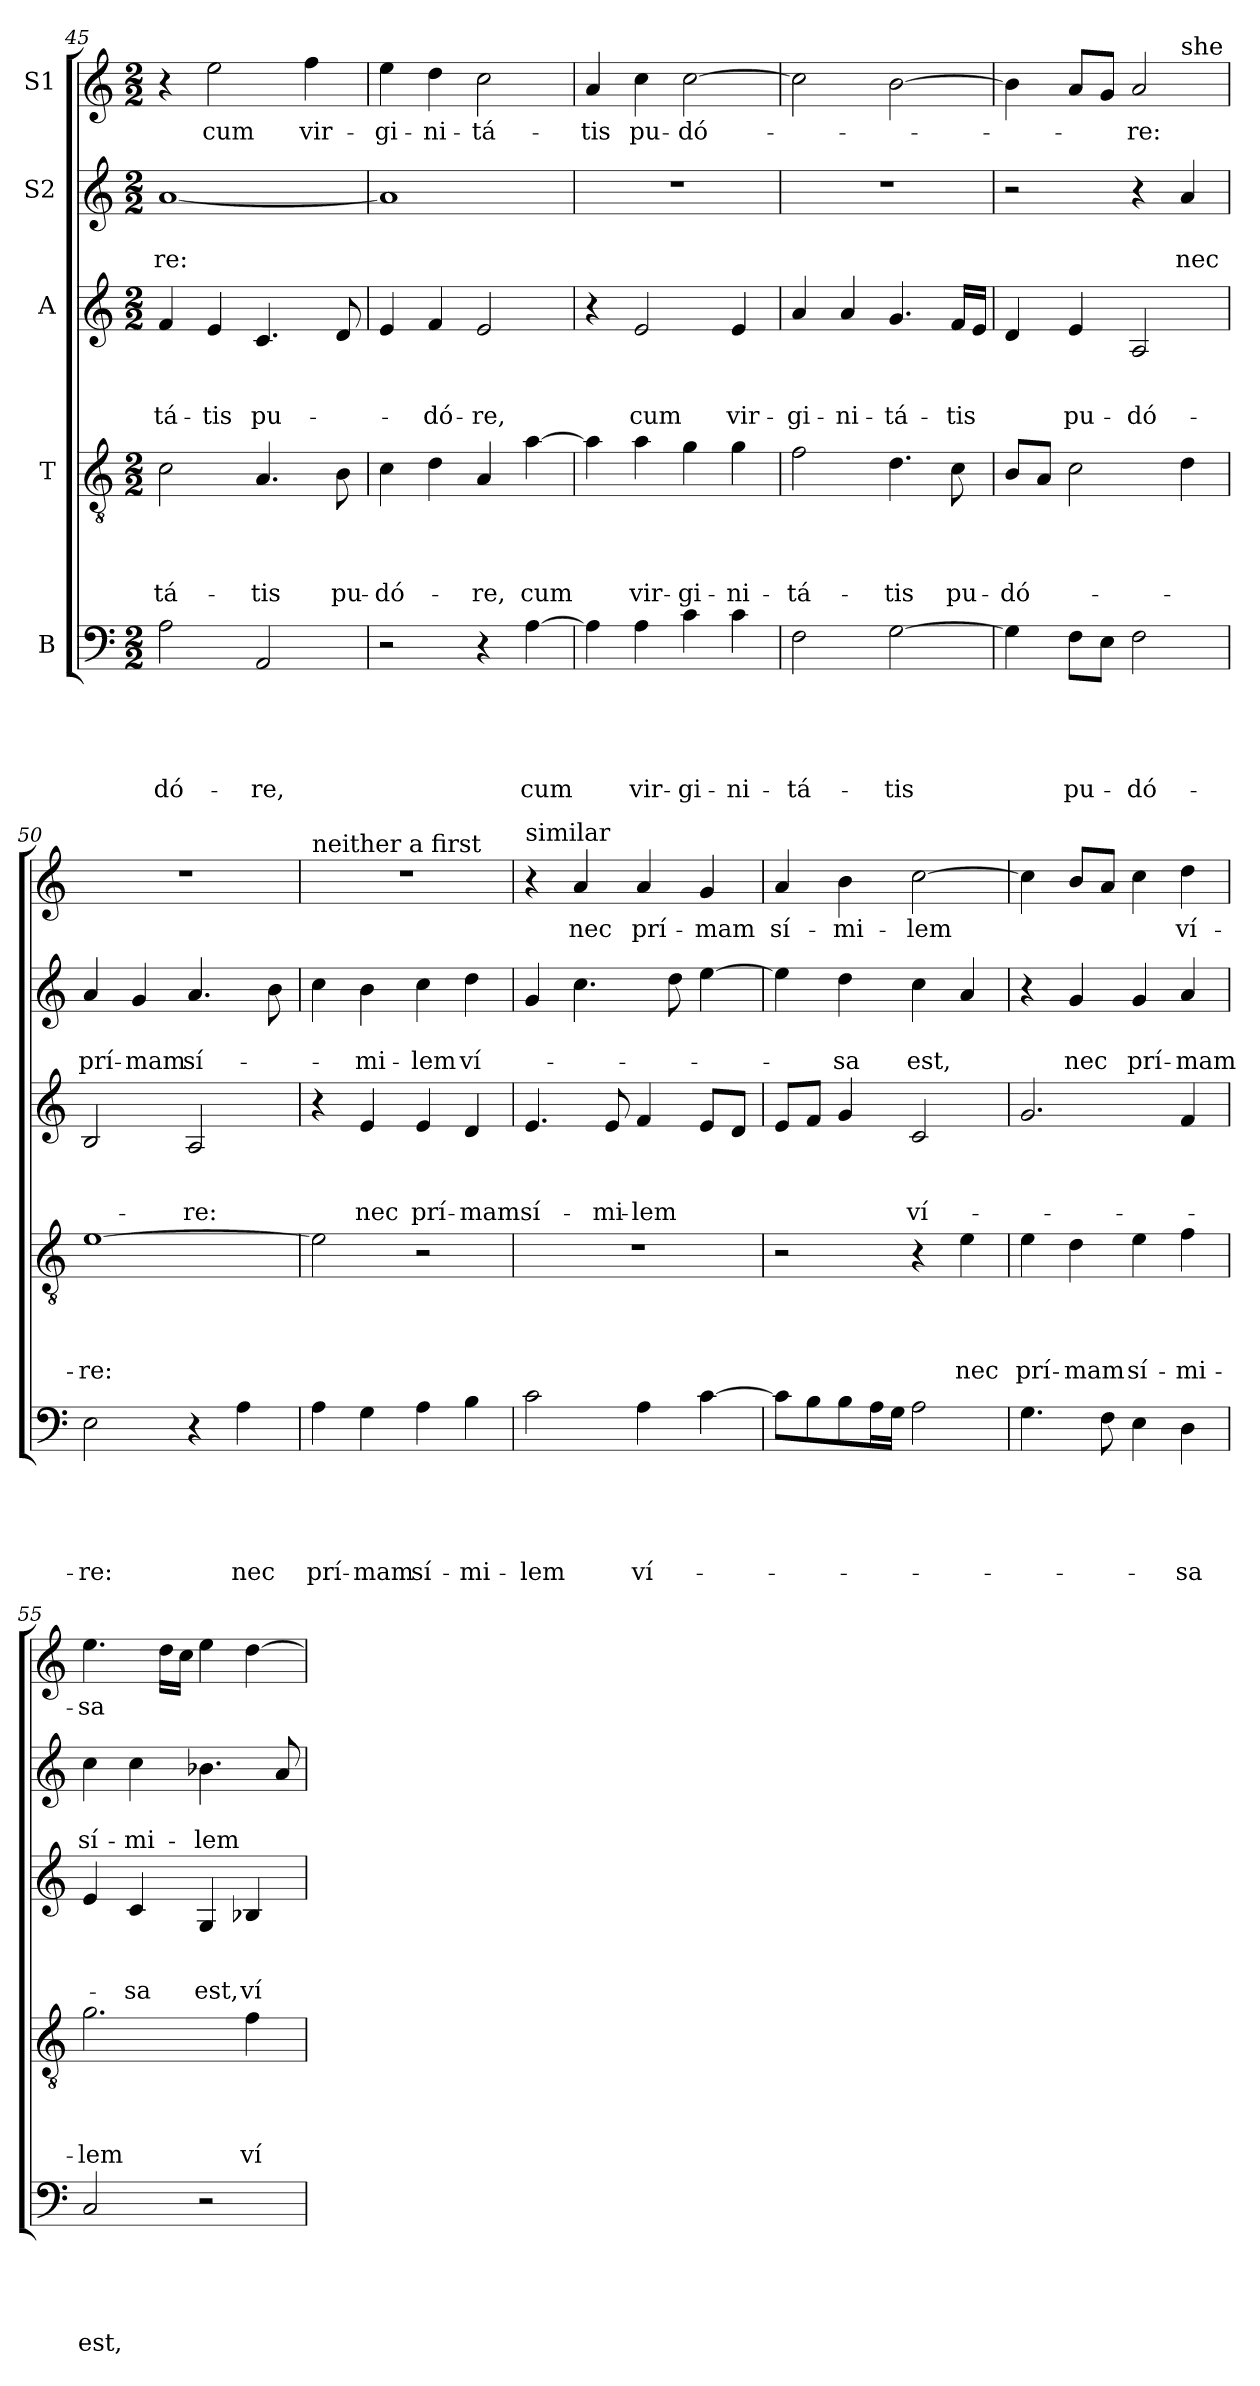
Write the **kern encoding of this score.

**kern	**text	**text	**text	**text	**text	**kern	**text	**text	**text	**text	**kern	**text	**text	**text	**kern	**text	**text	**kern	**text
*part5	*part5	*part5	*part5	*part5	*part5	*part4	*part4	*part4	*part4	*part4	*part3	*part3	*part3	*part3	*part2	*part2	*part2	*part1	*part1
*staff5	*staff5	*staff5	*staff5	*staff5	*staff5	*staff4	*staff4	*staff4	*staff4	*staff4	*staff3	*staff3	*staff3	*staff3	*staff2	*staff2	*staff2	*staff1	*staff1
*I"B	*	*	*	*	*	*I"T	*	*	*	*	*I"A	*	*	*	*I"S2	*	*	*I"S1	*
*clefF4	*	*	*	*	*	*clefGv2	*	*	*	*	*clefG2	*	*	*	*clefG2	*	*	*clefG2	*
*k[]	*	*	*	*	*	*k[]	*	*	*	*	*k[]	*	*	*	*k[]	*	*	*k[]	*
*C:	*	*	*	*	*	*C:	*	*	*	*	*C:	*	*	*	*C:	*	*	*C:	*
*M2/2	*	*	*	*	*	*M2/2	*	*	*	*	*M2/2	*	*	*	*M2/2	*	*	*M2/2	*
=45	=45	=45	=45	=45	=45	=45	=45	=45	=45	=45	=45	=45	=45	=45	=45	=45	=45	=45	=45
!	!	!	!	!	!LO:LY:b	!	!	!	!	!LO:LY:b	!	!	!	!LO:LY:b	!	!	!LO:LY:b	!	!
2A\	.	.	.	.	-dó-	2c\	.	.	.	-tá-	4f/	.	.	-tá-	[1a	.	-re:	4r	.
!	!	!	!	!	!	!	!	!	!	!	!	!	!	!LO:LY:b	!	!	!	!	!LO:LY:b
.	.	.	.	.	.	.	.	.	.	.	4e/	.	.	-tis	.	.	.	2ee\	cum
!	!	!	!	!	!LO:LY:b	!	!	!	!	!LO:LY:b	!	!	!	!LO:LY:b	!	!	!	!	!
2AA/	.	.	.	.	-re,	4.A/	.	.	.	-tis	4.c/	.	.	pu-	.	.	.	.	.
!	!	!	!	!	!	!	!	!	!	!	!	!	!	!	!	!	!	!	!LO:LY:b
.	.	.	.	.	.	.	.	.	.	.	.	.	.	.	.	.	.	4ff\	vir-
!	!	!	!	!	!	!	!	!	!	!LO:LY:b	!	!	!	!	!	!	!	!	!
.	.	.	.	.	.	8B\	.	.	.	pu-	8d/	.	.	.	.	.	.	.	.
=46	=46	=46	=46	=46	=46	=46	=46	=46	=46	=46	=46	=46	=46	=46	=46	=46	=46	=46	=46
!	!	!	!	!	!	!	!	!	!	!LO:LY:b	!	!	!	!	!	!	!	!	!LO:LY:b
2r	.	.	.	.	.	4c\	.	.	.	-dó-	4e/	.	.	.	1a]	.	.	4ee\	-gi-
!	!	!	!	!	!	!	!	!	!	!	!	!	!	!LO:LY:b	!	!	!	!	!LO:LY:b
.	.	.	.	.	.	4d\	.	.	.	.	4f/	.	.	-dó-	.	.	.	4dd\	-ni-
!	!	!	!	!	!	!	!	!	!	!LO:LY:b	!	!	!	!LO:LY:b	!	!	!	!	!LO:LY:b
4r	.	.	.	.	.	4A/	.	.	.	-re,	2e/	.	.	-re,	.	.	.	2cc\	-tá-
!	!	!	!	!	!LO:LY:b	!	!	!	!	!LO:LY:b	!	!	!	!	!	!	!	!	!
[4A\	.	.	.	.	cum	[4a\	.	.	.	cum	.	.	.	.	.	.	.	.	.
=47	=47	=47	=47	=47	=47	=47	=47	=47	=47	=47	=47	=47	=47	=47	=47	=47	=47	=47	=47
!	!	!	!	!	!	!	!	!	!	!	!	!	!	!	!	!	!	!	!LO:LY:b
4A\]	.	.	.	.	.	4a\]	.	.	.	.	4r	.	.	.	1r	.	.	4a/	-tis
!	!	!	!	!	!LO:LY:b	!	!	!	!	!LO:LY:b	!	!	!	!LO:LY:b	!	!	!	!	!LO:LY:b
4A\	.	.	.	.	vir-	4a\	.	.	.	vir-	2e/	.	.	cum	.	.	.	4cc\	pu-
!	!	!	!	!	!LO:LY:b	!	!	!	!	!LO:LY:b	!	!	!	!	!	!	!	!	!LO:LY:b
4c\	.	.	.	.	-gi-	4g\	.	.	.	-gi-	.	.	.	.	.	.	.	[2cc\	-dó-
!	!	!	!	!	!LO:LY:b	!	!	!	!	!LO:LY:b	!	!	!	!LO:LY:b	!	!	!	!	!
4c\	.	.	.	.	-ni-	4g\	.	.	.	-ni-	4e/	.	.	vir-	.	.	.	.	.
=48	=48	=48	=48	=48	=48	=48	=48	=48	=48	=48	=48	=48	=48	=48	=48	=48	=48	=48	=48
!	!	!	!	!	!LO:LY:b	!	!	!	!	!LO:LY:b	!	!	!	!LO:LY:b	!	!	!	!	!
2F\	.	.	.	.	-tá-	2f\	.	.	.	-tá-	4a/	.	.	-gi-	1r	.	.	2cc\]	.
!	!	!	!	!	!	!	!	!	!	!	!	!	!	!LO:LY:b	!	!	!	!	!
.	.	.	.	.	.	.	.	.	.	.	4a/	.	.	-ni-	.	.	.	.	.
!	!	!	!	!	!LO:LY:b	!	!	!	!	!LO:LY:b	!	!	!	!LO:LY:b	!	!	!	!	!
[2G\	.	.	.	.	-tis	4.d\	.	.	.	-tis	4.g/	.	.	-tá-	.	.	.	[2b\	.
!	!	!	!	!	!	!	!	!	!	!LO:LY:b	!	!	!	!LO:LY:b	!	!	!	!	!
.	.	.	.	.	.	8c\	.	.	.	pu-	16f/LL	.	.	-tis	.	.	.	.	.
.	.	.	.	.	.	.	.	.	.	.	16e/JJ	.	.	.	.	.	.	.	.
!!LO:PB:g=z
=49	=49	=49	=49	=49	=49	=49	=49	=49	=49	=49	=49	=49	=49	=49	=49	=49	=49	=49	=49
!	!	!	!	!	!	!	!	!	!	!LO:LY:b	!	!	!	!	!	!	!	!	!
*	*	*	*	*	*	*	*	*	*	*	*	*	*	*	*	*	*	*^	*
4G\]	.	.	.	.	.	8B/L	.	.	.	-dó-	4d/	.	.	.	2r	.	.	4b\]	2.ryy	.
.	.	.	.	.	.	8A/J	.	.	.	.	.	.	.	.	.	.	.	.	.	.
!	!	!	!	!	!LO:LY:b	!	!	!	!	!	!	!	!	!LO:LY:b	!	!	!	!	!	!
8F\L	.	.	.	.	pu-	2c\	.	.	.	.	4e/	.	.	pu-	.	.	.	8a/L	.	.
8E\J	.	.	.	.	.	.	.	.	.	.	.	.	.	.	.	.	.	8g/J	.	.
!	!	!	!	!	!LO:LY:b	!	!	!	!	!	!	!	!	!LO:LY:b	!	!	!	!	!	!LO:LY:b
2F\	.	.	.	.	-dó-	.	.	.	.	.	2A/	.	.	-dó-	4r	.	.	2a/	.	-re:
!	!	!	!	!	!	!	!	!	!	!	!	!	!	!	!	!	!	!	!LO:TX:a:t=she	!
!	!	!	!	!	!	!	!	!	!	!	!	!	!	!	!	!	!LO:LY:b	!	!	!
.	.	.	.	.	.	4d\	.	.	.	.	.	.	.	.	4a/	.	nec	.	4ryy	.
=50	=50	=50	=50	=50	=50	=50	=50	=50	=50	=50	=50	=50	=50	=50	=50	=50	=50	=50	=50	=50
!	!	!	!	!	!	!	!	!	!	!	!	!	!	!	!	!	!	!LO:TX:a:t=seemed to have	!	!
!	!	!	!	!	!LO:LY:b	!	!	!	!	!LO:LY:b	!	!	!	!	!	!	!LO:LY:b	!	!	!
*	*	*	*	*	*	*	*	*	*	*	*	*	*	*	*	*	*	*v	*v	*
2E\	.	.	.	.	-re:	[1e	.	.	.	-re:	2B/	.	.	.	4a/	.	prí-	1r	.
!	!	!	!	!	!	!	!	!	!	!	!	!	!	!	!	!	!LO:LY:b	!	!
.	.	.	.	.	.	.	.	.	.	.	.	.	.	.	4g/	.	-mam	.	.
!	!	!	!	!	!	!	!	!	!	!	!	!	!	!LO:LY:b	!	!	!LO:LY:b	!	!
4r	.	.	.	.	.	.	.	.	.	.	2A/	.	.	-re:	4.a/	.	sí-	.	.
!	!	!	!	!	!LO:LY:b	!	!	!	!	!	!	!	!	!	!	!	!	!	!
4A\	.	.	.	.	nec	.	.	.	.	.	.	.	.	.	.	.	.	.	.
.	.	.	.	.	.	.	.	.	.	.	.	.	.	.	8b\	.	.	.	.
=51	=51	=51	=51	=51	=51	=51	=51	=51	=51	=51	=51	=51	=51	=51	=51	=51	=51	=51	=51
!	!	!	!	!	!	!	!	!	!	!	!	!	!	!	!	!	!	!LO:TX:a:t=neither a first	!
!	!	!	!	!	!LO:LY:b	!	!	!	!	!	!	!	!	!	!	!	!	!	!
4A\	.	.	.	.	prí-	2e\]	.	.	.	.	4r	.	.	.	4cc\	.	.	1r	.
!	!	!	!	!	!LO:LY:b	!	!	!	!	!	!	!	!	!LO:LY:b	!	!	!LO:LY:b	!	!
4G\	.	.	.	.	-mam	.	.	.	.	.	4e/	.	.	nec	4b\	.	-mi-	.	.
!	!	!	!	!	!LO:LY:b	!	!	!	!	!	!	!	!	!LO:LY:b	!	!	!LO:LY:b	!	!
4A\	.	.	.	.	sí-	2r	.	.	.	.	4e/	.	.	prí-	4cc\	.	-lem	.	.
!	!	!	!	!	!LO:LY:b	!	!	!	!	!	!	!	!	!LO:LY:b	!	!	!LO:LY:b	!	!
4B\	.	.	.	.	-mi-	.	.	.	.	.	4d/	.	.	-mam	4dd\	.	ví-	.	.
=52	=52	=52	=52	=52	=52	=52	=52	=52	=52	=52	=52	=52	=52	=52	=52	=52	=52	=52	=52
!	!	!	!	!	!	!	!	!	!	!	!	!	!	!	!	!	!	!LO:TX:a:t=similar	!
!	!	!	!	!	!LO:LY:b	!	!	!	!	!	!	!	!	!LO:LY:b	!	!	!	!	!
2c\	.	.	.	.	-lem	1r	.	.	.	.	4.e/	.	.	sí-	4g/	.	.	4r	.
!	!	!	!	!	!	!	!	!	!	!	!	!	!	!	!	!	!	!	!LO:LY:b
.	.	.	.	.	.	.	.	.	.	.	.	.	.	.	4.cc\	.	.	4a/	nec
!	!	!	!	!	!	!	!	!	!	!	!	!	!	!LO:LY:b	!	!	!	!	!
.	.	.	.	.	.	.	.	.	.	.	8e/	.	.	-mi-	.	.	.	.	.
!	!	!	!	!	!LO:LY:b	!	!	!	!	!	!	!	!	!LO:LY:b	!	!	!	!	!LO:LY:b
4A\	.	.	.	.	ví-	.	.	.	.	.	4f/	.	.	-lem	.	.	.	4a/	prí-
.	.	.	.	.	.	.	.	.	.	.	.	.	.	.	8dd\	.	.	.	.
!	!	!	!	!	!	!	!	!	!	!	!	!	!	!	!	!	!	!	!LO:LY:b
[4c\	.	.	.	.	.	.	.	.	.	.	8e/L	.	.	.	[4ee\	.	.	4g/	-mam
.	.	.	.	.	.	.	.	.	.	.	8d/J	.	.	.	.	.	.	.	.
=53	=53	=53	=53	=53	=53	=53	=53	=53	=53	=53	=53	=53	=53	=53	=53	=53	=53	=53	=53
!	!	!	!	!	!	!	!	!	!	!	!	!	!	!	!	!	!	!	!LO:LY:b
8c\L]	.	.	.	.	.	2r	.	.	.	.	8e/L	.	.	.	4ee\]	.	.	4a/	sí-
8B\	.	.	.	.	.	.	.	.	.	.	8f/J	.	.	.	.	.	.	.	.
!	!	!	!	!	!	!	!	!	!	!	!	!	!	!	!	!	!LO:LY:b	!	!LO:LY:b
8B\	.	.	.	.	.	.	.	.	.	.	4g/	.	.	.	4dd\	.	-sa	4b\	-mi-
16A\L	.	.	.	.	.	.	.	.	.	.	.	.	.	.	.	.	.	.	.
16G\JJ	.	.	.	.	.	.	.	.	.	.	.	.	.	.	.	.	.	.	.
!	!	!	!	!	!	!	!	!	!	!	!	!	!	!LO:LY:b	!	!	!LO:LY:b	!	!LO:LY:b
2A\	.	.	.	.	.	4r	.	.	.	.	2c/	.	.	ví-	4cc\	.	est,	[2cc\	-lem
!	!	!	!	!	!	!	!	!	!	!LO:LY:b	!	!	!	!	!	!	!	!	!
.	.	.	.	.	.	4e\	.	.	.	nec	.	.	.	.	4a/	.	.	.	.
!!LO:LB:g=z
=54	=54	=54	=54	=54	=54	=54	=54	=54	=54	=54	=54	=54	=54	=54	=54	=54	=54	=54	=54
!	!	!	!	!	!	!	!	!	!	!LO:LY:b	!	!	!	!	!	!	!	!	!
4.G\	.	.	.	.	.	4e\	.	.	.	prí-	2.g/	.	.	.	4r	.	.	4cc\]	.
!	!	!	!	!	!	!	!	!	!	!LO:LY:b	!	!	!	!	!	!	!LO:LY:b	!	!
.	.	.	.	.	.	4d\	.	.	.	-mam	.	.	.	.	4g/	.	nec	8b/L	.
8F\	.	.	.	.	.	.	.	.	.	.	.	.	.	.	.	.	.	8a/J	.
!	!	!	!	!	!	!	!	!	!	!LO:LY:b	!	!	!	!	!	!	!LO:LY:b	!	!
4E\	.	.	.	.	.	4e\	.	.	.	sí-	.	.	.	.	4g/	.	prí-	4cc\	.
!	!	!	!	!	!LO:LY:b	!	!	!	!	!LO:LY:b	!	!	!	!	!	!	!LO:LY:b	!	!LO:LY:b
4D\	.	.	.	.	-sa	4f\	.	.	.	-mi-	4f/	.	.	.	4a/	.	-mam	4dd\	ví-
=55	=55	=55	=55	=55	=55	=55	=55	=55	=55	=55	=55	=55	=55	=55	=55	=55	=55	=55	=55
!	!	!	!	!	!LO:LY:b	!	!	!	!	!LO:LY:b	!	!	!	!	!	!	!LO:LY:b	!	!LO:LY:b
2C/	.	.	.	.	est,	2.g\	.	.	.	-lem	4e/	.	.	.	4cc\	.	sí-	4.ee\	-sa
!	!	!	!	!	!	!	!	!	!	!	!	!	!	!LO:LY:b	!	!	!LO:LY:b	!	!
.	.	.	.	.	.	.	.	.	.	.	4c/	.	.	-sa	4cc\	.	-mi-	.	.
.	.	.	.	.	.	.	.	.	.	.	.	.	.	.	.	.	.	16dd\LL	.
.	.	.	.	.	.	.	.	.	.	.	.	.	.	.	.	.	.	16cc\JJ	.
!	!	!	!	!	!	!	!	!	!	!	!	!	!	!LO:LY:b	!	!	!LO:LY:b	!	!
2r	.	.	.	.	.	.	.	.	.	.	4G/	.	.	est,	4.b-X\	.	-lem	4ee\	.
!	!	!	!	!	!	!	!	!	!	!LO:LY:b	!	!	!	!LO:LY:b	!	!	!	!	!
.	.	.	.	.	.	4f\	.	.	.	ví-	4B-X/	.	.	ví-	.	.	.	[4dd\	.
.	.	.	.	.	.	.	.	.	.	.	.	.	.	.	8a/	.	.	.	.
=	=	=	=	=	=	=	=	=	=	=	=	=	=	=	=	=	=	=	=
*-	*-	*-	*-	*-	*-	*-	*-	*-	*-	*-	*-	*-	*-	*-	*-	*-	*-	*-	*-
